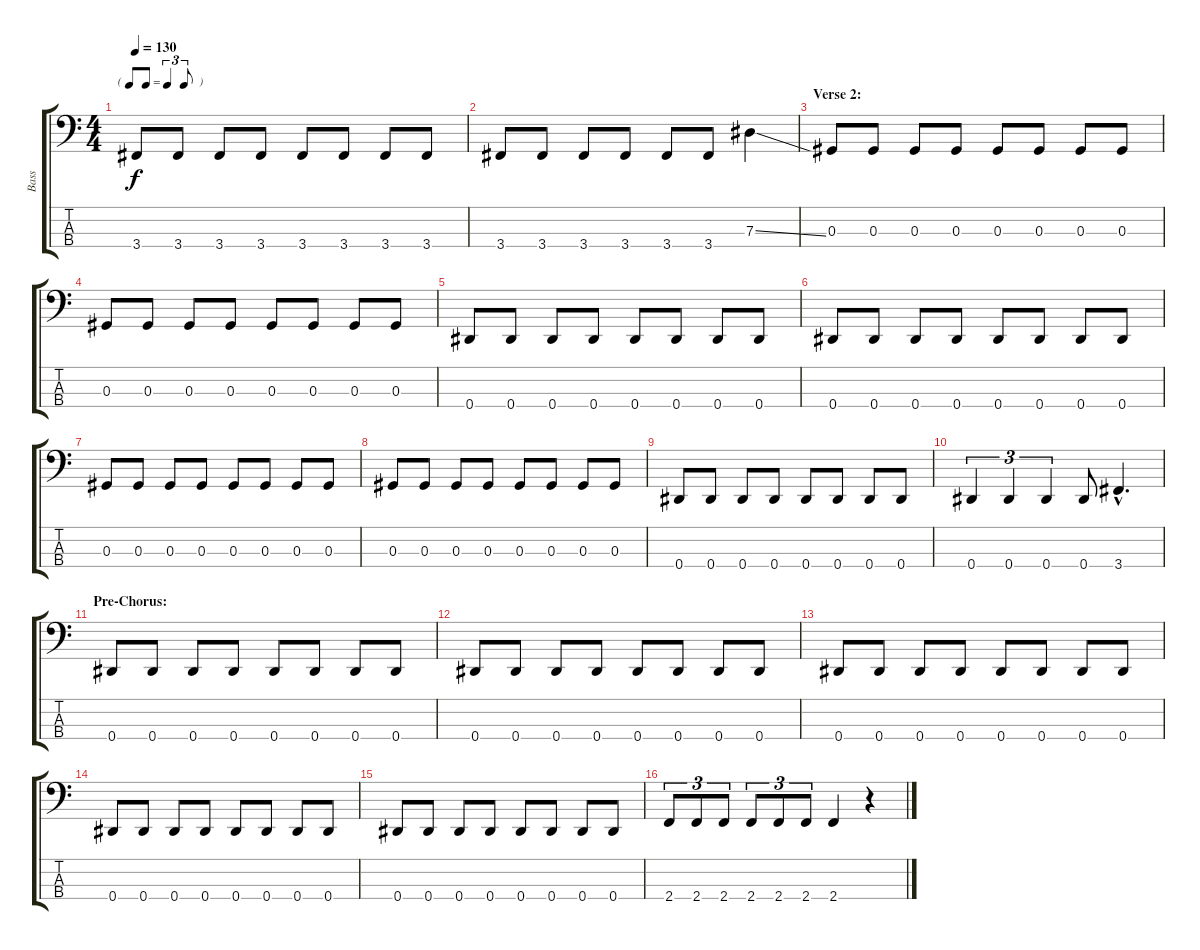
\track ("Bass" "Bass") {instrument electricbassfinger}
\staff {score tabs}
\tuning (Gb2 Db2 Ab1 Eb1) {hide}
\ts (4 4)
\tf triplet8th
\tempo 130
\clef f4
\ks c
3.4.8{dy f} 3.4.8 3.4.8 3.4.8 3.4.8 3.4.8 3.4.8 3.4.8 |
3.4.8 3.4.8 3.4.8 3.4.8 3.4.8 3.4.8 7.3{ss}.4 |
\section ("" "Verse 2:")
0.3.8 0.3.8 0.3.8 0.3.8 0.3.8 0.3.8 0.3.8 0.3.8 |
0.3.8 0.3.8 0.3.8 0.3.8 0.3.8 0.3.8 0.3.8 0.3.8 |
0.4.8 0.4.8 0.4.8 0.4.8 0.4.8 0.4.8 0.4.8 0.4.8 |
0.4.8 0.4.8 0.4.8 0.4.8 0.4.8 0.4.8 0.4.8 0.4.8 |
0.3.8 0.3.8 0.3.8 0.3.8 0.3.8 0.3.8 0.3.8 0.3.8 |
0.3.8 0.3.8 0.3.8 0.3.8 0.3.8 0.3.8 0.3.8 0.3.8 |
0.4.8 0.4.8 0.4.8 0.4.8 0.4.8 0.4.8 0.4.8 0.4.8 |
0.4.4{tu (3 2)} 0.4.4{tu (3 2)} 0.4.4{tu (3 2)} 0.4.8 3.4{hac}.4{d} |
\section ("" "Pre-Chorus:")
0.4.8 0.4.8 0.4.8 0.4.8 0.4.8 0.4.8 0.4.8 0.4.8 |
0.4.8 0.4.8 0.4.8 0.4.8 0.4.8 0.4.8 0.4.8 0.4.8 |
0.4.8 0.4.8 0.4.8 0.4.8 0.4.8 0.4.8 0.4.8 0.4.8 |
0.4.8 0.4.8 0.4.8 0.4.8 0.4.8 0.4.8 0.4.8 0.4.8 |
0.4.8 0.4.8 0.4.8 0.4.8 0.4.8 0.4.8 0.4.8 0.4.8 |
2.4.8{tu (3 2)} 2.4.8{tu (3 2)} 2.4.8{tu (3 2)} 2.4.8{tu (3 2)} 2.4.8{tu (3 2)} 2.4.8{tu (3 2)} 2.4.4 r.4
